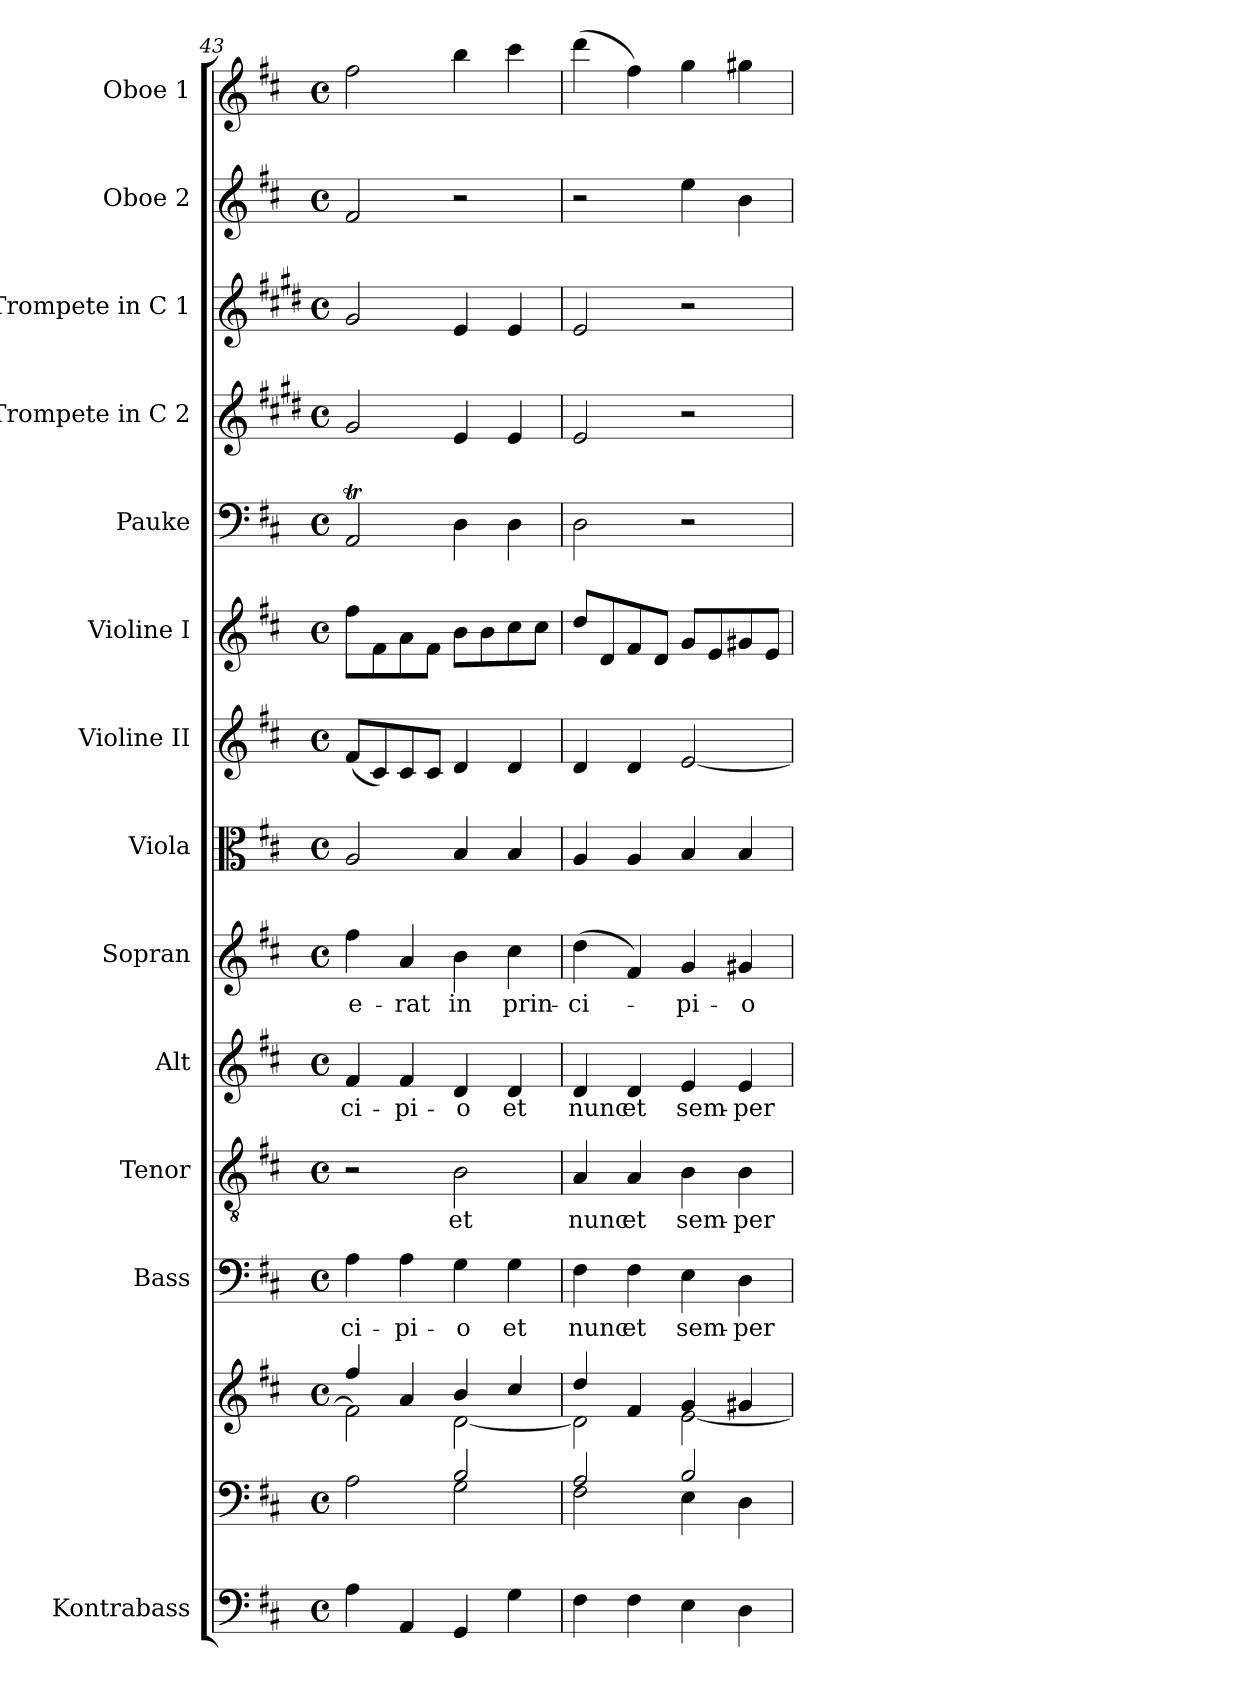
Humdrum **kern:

**kern	**kern	**kern	**kern	**text	**kern	**text	**kern	**text	**kern	**text	**kern	**kern	**kern	**kern	**kern	**kern	**kern	**kern
*part14	*part13	*part13	*part12	*part12	*part11	*part11	*part10	*part10	*part9	*part9	*part8	*part7	*part6	*part5	*part4	*part3	*part2	*part1
*staff15	*staff14	*staff13	*staff12	*staff12	*staff11	*staff11	*staff10	*staff10	*staff9	*staff9	*staff8	*staff7	*staff6	*staff5	*staff4	*staff3	*staff2	*staff1
*I"Kontrabass	*	*	*I"Bass	*	*I"Tenor	*	*I"Alt	*	*I"Sopran	*	*I"Viola	*I"Violine II	*I"Violine I	*I"Pauke	*I"Trompete in C 2	*I"Trompete in C 1	*I"Oboe 2	*I"Oboe 1
*I'Kb.	*	*	*I'B	*	*I'T	*	*I'A	*	*I'S	*	*I'Vla.	*I'Vl. II	*I'Vl. I	*I'Pk.	*	*	*I'Ob. 2	*I'Ob. 1
*clefF4	*clefF4	*clefG2	*clefF4	*	*clefGv2	*	*clefG2	*	*clefG2	*	*clefC3	*clefG2	*clefG2	*clefF4	*clefG2	*clefG2	*clefG2	*clefG2
*ITrd7c12	*	*	*	*	*	*	*	*	*	*	*	*	*	*	*ITrd1c2	*ITrd1c2	*	*
*k[f#c#]	*k[f#c#]	*k[f#c#]	*k[f#c#]	*	*k[f#c#]	*	*k[f#c#]	*	*k[f#c#]	*	*k[f#c#]	*k[f#c#]	*k[f#c#]	*k[f#c#]	*k[f#c#]	*k[f#c#]	*k[f#c#]	*k[f#c#]
*D:	*D:	*D:	*D:	*	*D:	*	*D:	*	*D:	*	*D:	*D:	*D:	*D:	*D:	*D:	*D:	*D:
*M4/4	*M4/4	*M4/4	*M4/4	*	*M4/4	*	*M4/4	*	*M4/4	*	*M4/4	*M4/4	*M4/4	*M4/4	*M4/4	*M4/4	*M4/4	*M4/4
*met(c)	*met(c)	*met(c)	*met(c)	*	*met(c)	*	*met(c)	*	*met(c)	*	*met(c)	*met(c)	*met(c)	*met(c)	*met(c)	*met(c)	*met(c)	*met(c)
=43	=43	=43	=43	=43	=43	=43	=43	=43	=43	=43	=43	=43	=43	=43	=43	=43	=43	=43
*	*^	*^	*	*	*	*	*	*	*	*	*	*	*	*	*	*	*	*
!	!	!	!	!	!	!LO:LY:b	!	!	!	!LO:LY:b	!	!LO:LY:b	!	!	!	!	!	!	!	!
4AA\	2A\	2A\yy	4ff#/	2f#\]	4A\	-ci-	2r	.	4f#/	-ci-	4ff#\	e-	2A/	(<8f#/L	8ff#\L	2AAT/	2f#/	2f#/	2f#/	2ff#\
.	.	.	.	.	.	.	.	.	.	.	.	.	.	8c#/)	8f#\	.	.	.	.	.
!	!	!	!	!	!	!LO:LY:b	!	!	!	!LO:LY:b	!	!LO:LY:b	!	!	!	!	!	!	!	!
4AAA/	.	.	4a/	.	4A\	-pi-	.	.	4f#/	-pi-	4a/	-rat	.	8c#/	8a\	.	.	.	.	.
.	.	.	.	.	.	.	.	.	.	.	.	.	.	8c#/J	8f#\J	.	.	.	.	.
!	!	!	!	!	!	!LO:LY:b	!	!LO:LY:b	!	!LO:LY:b	!	!LO:LY:b	!	!	!	!	!	!	!	!
4GGG/	2B/	2G\	4b/	[<2d\	4G\	-o	2B\	et	4d/	-o	4b\	in	4B/	4d/	8b\L	4D\	4d/	4d/	2r	4bb\
.	.	.	.	.	.	.	.	.	.	.	.	.	.	.	8b\	.	.	.	.	.
!	!	!	!	!	!	!LO:LY:b	!	!	!	!LO:LY:b	!	!LO:LY:b	!	!	!	!	!	!	!	!
4GG\	.	.	4cc#/	.	4G\	et	.	.	4d/	et	4cc#\	prin-	4B/	4d/	8cc#\	4D\	4d/	4d/	.	4ccc#\
.	.	.	.	.	.	.	.	.	.	.	.	.	.	.	8cc#\J	.	.	.	.	.
!!LO:PB:g=z
=44	=44	=44	=44	=44	=44	=44	=44	=44	=44	=44	=44	=44	=44	=44	=44	=44	=44	=44	=44	=44
!	!	!	!	!	!	!LO:LY:b	!	!LO:LY:b	!	!LO:LY:b	!	!LO:LY:b	!	!	!	!	!	!	!	!
4FF#\	2A/	2F#\	4dd/	2d\]	4F#\	nunc	4A/	nunc	4d/	nunc	(>4dd\	-ci-	4A/	4d/	8dd/L	2D\	2d/	2d/	2r	(>4ddd\
.	.	.	.	.	.	.	.	.	.	.	.	.	.	.	8d/	.	.	.	.	.
!	!	!	!	!	!	!LO:LY:b	!	!LO:LY:b	!	!LO:LY:b	!	!	!	!	!	!	!	!	!	!
4FF#\	.	.	4f#/	.	4F#\	et	4A/	et	4d/	et	4f#/)	.	4A/	4d/	8f#/	.	.	.	.	4ff#\)
.	.	.	.	.	.	.	.	.	.	.	.	.	.	.	8d/J	.	.	.	.	.
!	!	!	!	!	!	!LO:LY:b	!	!LO:LY:b	!	!LO:LY:b	!	!LO:LY:b	!	!	!	!	!	!	!	!
4EE\	2B/	4E\	4g/	[<2e\	4E\	sem-	4B\	sem-	4e/	sem-	4g/	-pi-	4B/	[2e/	8g/L	2r	2r	2r	4ee\	4gg\
.	.	.	.	.	.	.	.	.	.	.	.	.	.	.	8e/	.	.	.	.	.
!	!	!	!	!	!	!LO:LY:b	!	!LO:LY:b	!	!LO:LY:b	!	!LO:LY:b	!	!	!	!	!	!	!	!
4DD\	.	4D\	4g#X/	.	4D\	-per	4B\	-per	4e/	-per	4g#X/	-o	4B/	.	8g#X/	.	.	.	4b\	4gg#X\
.	.	.	.	.	.	.	.	.	.	.	.	.	.	.	8e/J	.	.	.	.	.
*	*v	*v	*	*	*	*	*	*	*	*	*	*	*	*	*	*	*	*	*	*
*	*	*v	*v	*	*	*	*	*	*	*	*	*	*	*	*	*	*	*	*
=	=	=	=	=	=	=	=	=	=	=	=	=	=	=	=	=	=	=
*-	*-	*-	*-	*-	*-	*-	*-	*-	*-	*-	*-	*-	*-	*-	*-	*-	*-	*-
